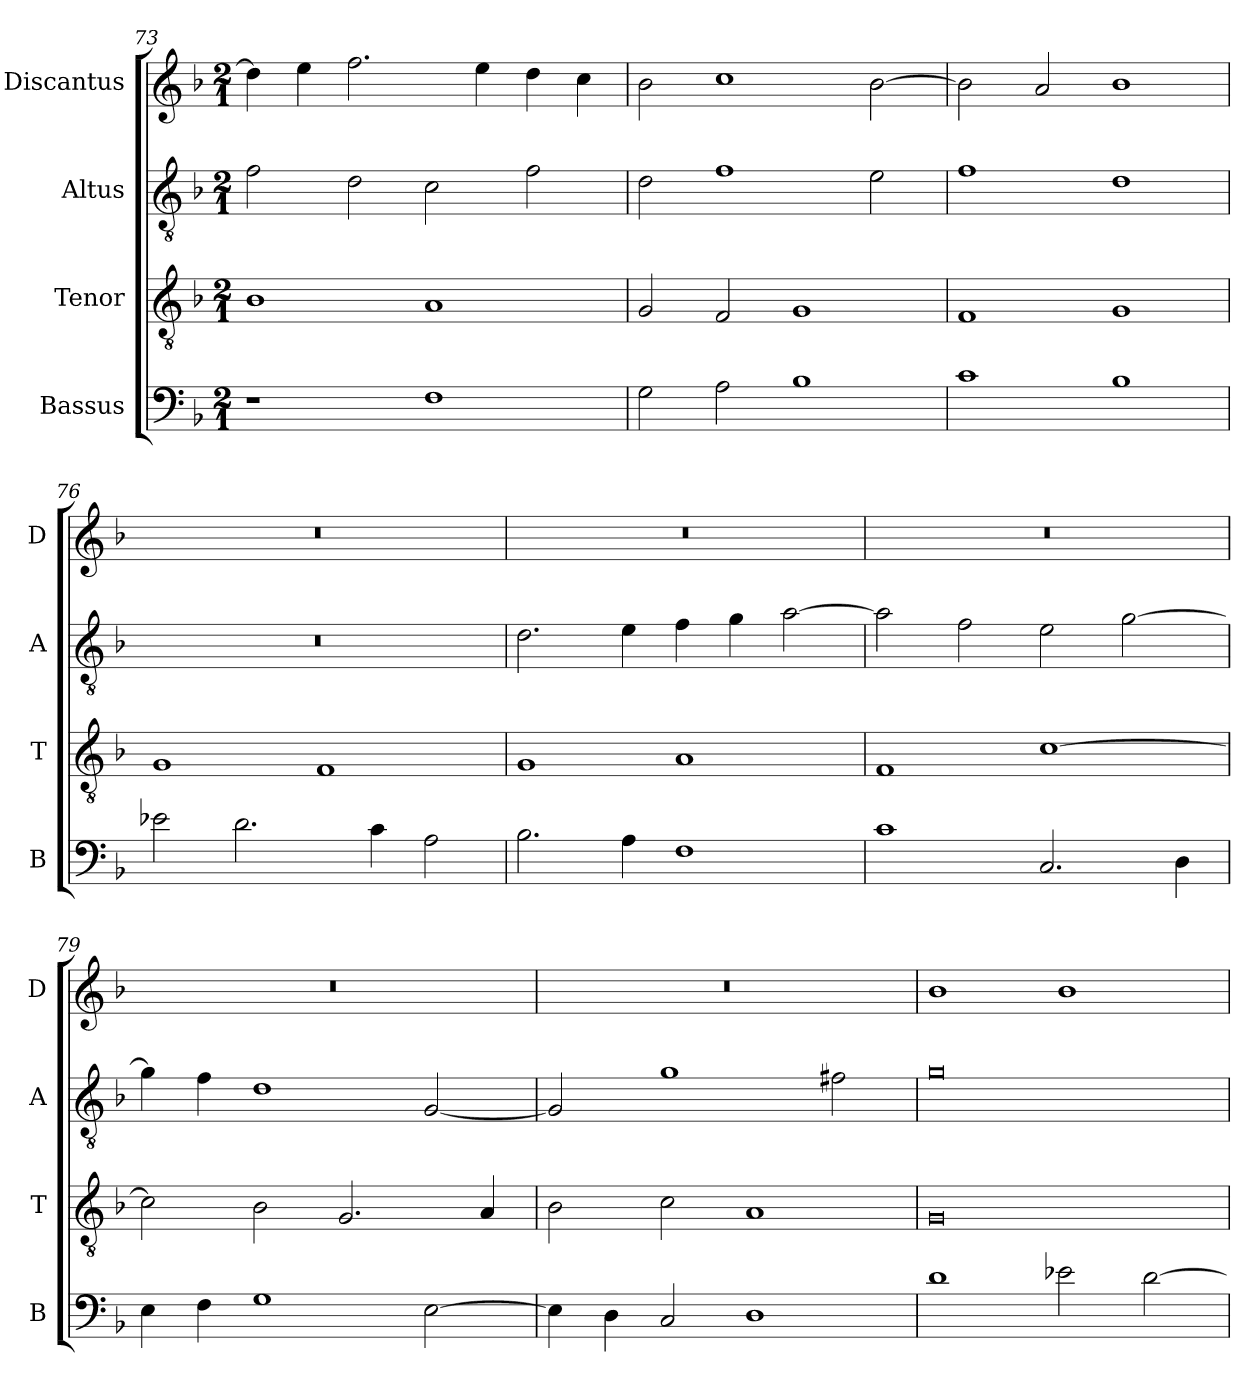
**kern	**kern	**kern	**kern
*part4	*part3	*part2	*part1
*staff4	*staff3	*staff2	*staff1
*I"Bassus	*I"Tenor	*I"Altus	*I"Discantus
*I'B	*I'T	*I'A	*I'D
*clefF4	*clefGv2	*clefGv2	*clefG2
*k[b-]	*k[b-]	*k[b-]	*k[b-]
*M2/1	*M2/1	*M2/1	*M2/1
=73	=73	=73	=73
1r	1B-	2f\	4dd\]
.	.	.	4ee\
.	.	2d\	2.ff\
1F	1A	2c\	.
.	.	.	4ee\
.	.	2f\	4dd\
.	.	.	4cc\
=74	=74	=74	=74
2G\	2G/	2d\	2b-\
2A\	2F/	1f	1cc
1B-	1G	.	.
.	.	2e\	[2b-\
=75	=75	=75	=75
1c	1F	1f	2b-\]
.	.	.	2a/
1B-	1G	1d	1b-
=76	=76	=76	=76
2e-X\	1G	0r	0r
2.d\	.	.	.
.	1F	.	.
4c\	.	.	.
2A\	.	.	.
=77	=77	=77	=77
2.B-\	1G	2.d\	0r
4A\	.	4e\	.
1F	1A	4f\	.
.	.	4g\	.
.	.	[2a\	.
=78	=78	=78	=78
1c	1F	2a\]	0r
.	.	2f\	.
2.C/	[1c	2e\	.
.	.	[2g\	.
4D\	.	.	.
=79	=79	=79	=79
4E\	2c\]	4g\]	0r
4F\	.	4f\	.
1G	2B-\	1d	.
.	2.G/	.	.
[2E\	.	[2G/	.
.	4A/	.	.
=80	=80	=80	=80
4E\]	2B-\	2G/]	0r
4D\	.	.	.
2C/	2c\	1g	.
1D	1A	.	.
.	.	2f#X\	.
=81	=81	=81	=81
1d	0G	0g	1b-
2e-X\	.	.	1b-
[2d\	.	.	.
=	=	=	=
*-	*-	*-	*-
